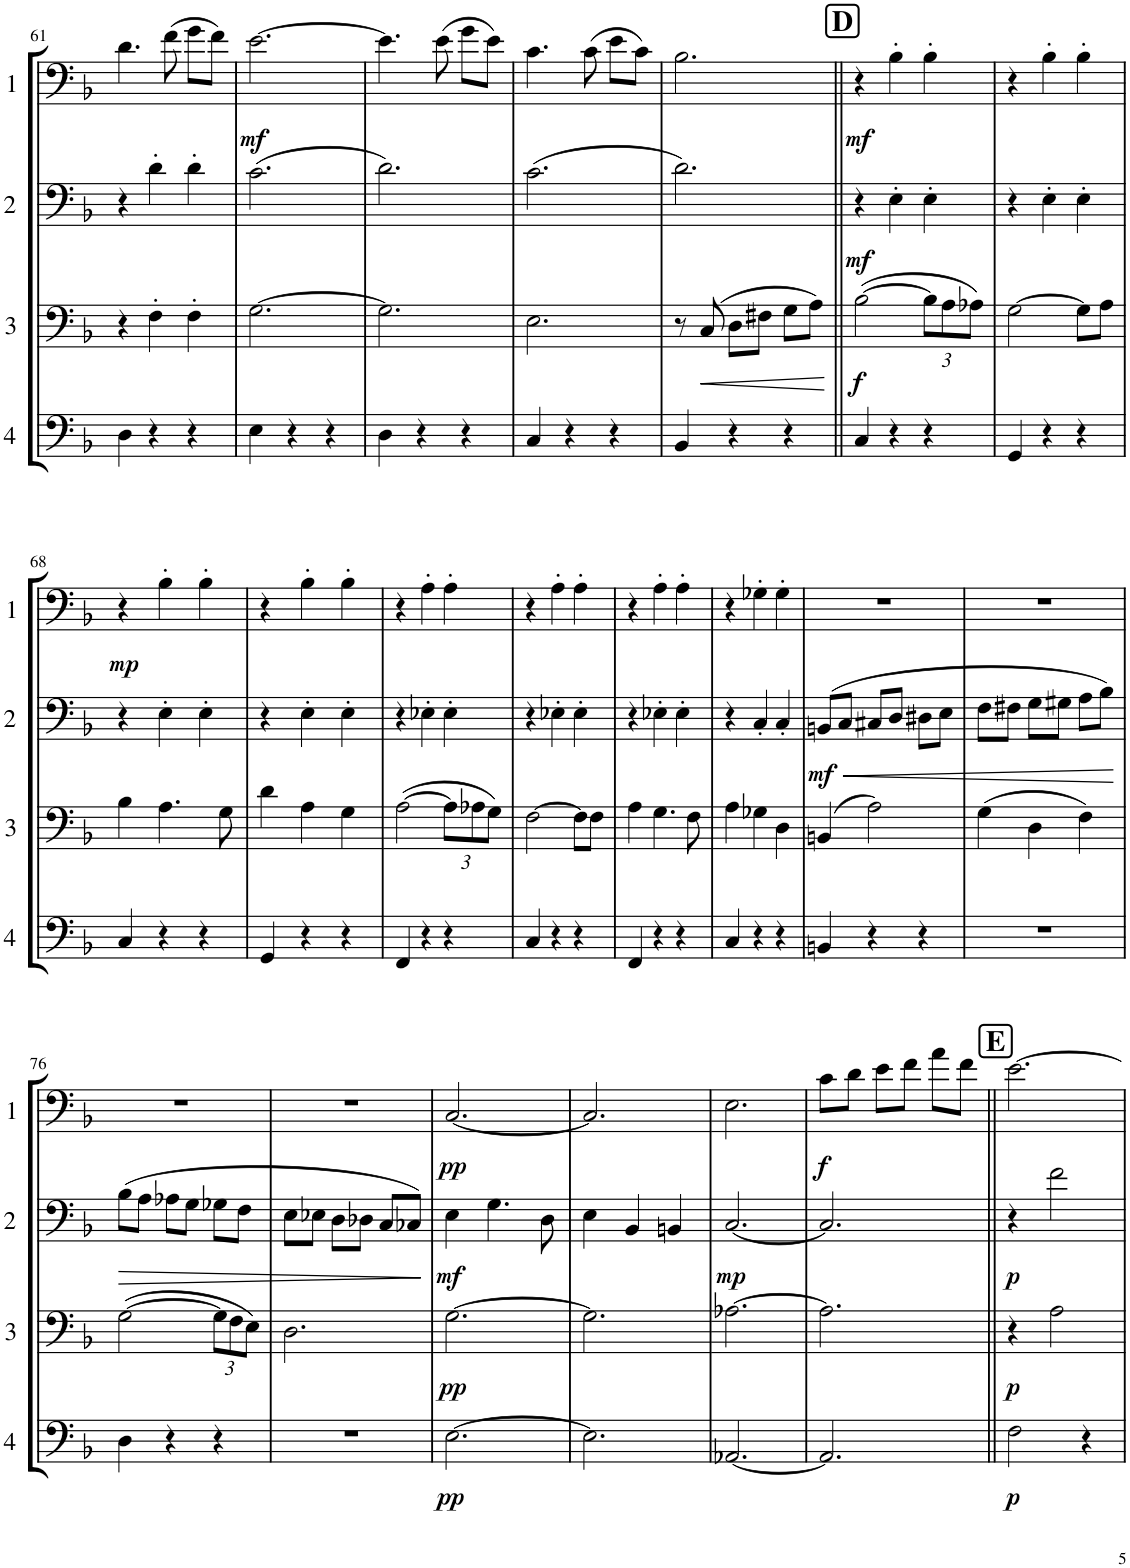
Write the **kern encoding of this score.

**kern	**dynam	**kern	**dynam	**kern	**dynam	**kern	**dynam
*part4	*part4	*part3	*part3	*part2	*part2	*part1	*part1
*staff4	*staff4	*staff3	*staff3	*staff2	*staff2	*staff1	*staff1
*I"Euphonium 4	*	*I"Euphonium 3	*	*I"Euphonium 2	*	*I"Euphonium 1	*
!!LO:PB:g=z
*clefF4	*	*clefF4	*	*clefF4	*	*clefF4	*
*k[b-]	*	*k[b-]	*	*k[b-]	*	*k[b-]	*
*M3/4	*	*M3/4	*	*M3/4	*	*M3/4	*
=61	=61	=61	=61	=61	=61	=61	=61
4D\	.	4r	.	4r	.	4.d\	.
4r	.	4F'\	.	4d'\	.	.	.
.	.	.	.	.	.	(8f\	.
4r	.	4F'\	.	4d'\	.	8g\L	.
.	.	.	.	.	.	8f\J)	.
=62	=62	=62	=62	=62	=62	=62	=62
!	!	!	!	!	!	!	!LO:DY:b
4E\	.	[2.G\	.	(2.c\	.	[2.e\	mf
4r	.	.	.	.	.	.	.
4r	.	.	.	.	.	.	.
=63	=63	=63	=63	=63	=63	=63	=63
4D\	.	2.G\]	.	2.d\)	.	4.e\]	.
4r	.	.	.	.	.	.	.
.	.	.	.	.	.	(8e\	.
4r	.	.	.	.	.	8g\L	.
.	.	.	.	.	.	8e\J)	.
=64	=64	=64	=64	=64	=64	=64	=64
4C/	.	2.E\	.	(2.c\	.	4.c\	.
4r	.	.	.	.	.	.	.
.	.	.	.	.	.	(8c\	.
4r	.	.	.	.	.	8e\L	.
.	.	.	.	.	.	8c\J)	.
=65	=65	=65	=65	=65	=65	=65	=65
4BB-/	.	8r	.	2.d\)	.	2.B-\	.
!	!	!	!LO:HP:b	!	!	!	!
.	.	(8C/	<	.	.	.	.
4r	.	8D\L	.	.	.	.	.
.	.	8F#X\J	.	.	.	.	.
4r	.	8G\L	.	.	.	.	.
.	.	8A\J)	.	.	.	.	.
.	.	.	[	.	.	.	.
!!LO:REH:place=s1:a:B:cj:fs=14:t=D
=66||	=66||	=66||	=66||	=66||	=66||	=66||	=66||
!	!	!	!LO:DY:b	!	!LO:DY:b	!	!LO:DY:b
4C/	.	([2B-\	f	4r	mf	4r	mf
4r	.	.	.	4E'\	.	4B-'\	.
*	*	*Xbrackettup	*	*	*	*	*
4r	.	12B-\L]	.	4E'\	.	4B-'\	.
.	.	12A\	.	.	.	.	.
.	.	12A-X\J)	.	.	.	.	.
=67	=67	=67	=67	=67	=67	=67	=67
4GG/	.	[2G\	.	4r	.	4r	.
4r	.	.	.	4E'\	.	4B-'\	.
4r	.	8G\L]	.	4E'\	.	4B-'\	.
.	.	8A\J	.	.	.	.	.
!!LO:LB:g=z
=68	=68	=68	=68	=68	=68	=68	=68
!	!	!	!	!	!	!	!LO:DY:b
4C/	.	4B-\	.	4r	.	4r	mp
4r	.	4.A\	.	4E'\	.	4B-'\	.
4r	.	.	.	4E'\	.	4B-'\	.
.	.	8G\	.	.	.	.	.
=69	=69	=69	=69	=69	=69	=69	=69
4GG/	.	4d\	.	4r	.	4r	.
4r	.	4A\	.	4E'\	.	4B-'\	.
4r	.	4G\	.	4E'\	.	4B-'\	.
=70	=70	=70	=70	=70	=70	=70	=70
4FF/	.	([2A\	.	4r	.	4r	.
4r	.	.	.	4E-X'\	.	4A'\	.
4r	.	12A\L]	.	4E-'\	.	4A'\	.
.	.	12A-X\	.	.	.	.	.
.	.	12G\J)	.	.	.	.	.
=71	=71	=71	=71	=71	=71	=71	=71
4C/	.	[2F\	.	4r	.	4r	.
4r	.	.	.	4E-X'\	.	4A'\	.
4r	.	8F\L]	.	4E-'\	.	4A'\	.
.	.	8F\J	.	.	.	.	.
=72	=72	=72	=72	=72	=72	=72	=72
4FF/	.	4A\	.	4r	.	4r	.
4r	.	4.G\	.	4E-X'\	.	4A'\	.
4r	.	.	.	4E-'\	.	4A'\	.
.	.	8F\	.	.	.	.	.
=73	=73	=73	=73	=73	=73	=73	=73
4C/	.	4A\	.	4r	.	4r	.
4r	.	4G-X\	.	4C'/	.	4G-X'\	.
4r	.	4D\	.	4C'/	.	4G-'\	.
=74	=74	=74	=74	=74	=74	=74	=74
!	!	!	!	!	!LO:HP:b	!	!
!	!	!	!	!	!LO:DY:n=1:b	!	!
4BBn/	.	(4BBn/	.	(8BBn/L	< mf	2.r	.
.	.	.	.	8C/J	.	.	.
4r	.	2A\)	.	8C#X/L	.	.	.
.	.	.	.	8D/J	.	.	.
4r	.	.	.	8D#X\L	.	.	.
.	.	.	.	8E\J	.	.	.
=75	=75	=75	=75	=75	=75	=75	=75
2.r	.	(4G\	.	8F\L	.	2.r	.
.	.	.	.	8F#X\J	.	.	.
.	.	4D\	.	8G\L	.	.	.
.	.	.	.	8G#X\J	.	.	.
.	.	4F\)	.	8A\L	.	.	.
.	.	.	.	8B-\J)	.	.	.
.	.	.	.	.	[	.	.
!!LO:LB:g=z
=76	=76	=76	=76	=76	=76	=76	=76
!	!	!	!	!	!LO:HP:b	!	!
4D\	.	([2G\	.	(8B-\L	>	2.r	.
.	.	.	.	8A\J	.	.	.
4r	.	.	.	8A-X\L	.	.	.
.	.	.	.	8G\J	.	.	.
4r	.	12G\L]	.	8G-X\L	.	.	.
.	.	12F\	.	.	.	.	.
.	.	.	.	8F\J	.	.	.
.	.	12E\J)	.	.	.	.	.
=77	=77	=77	=77	=77	=77	=77	=77
2.r	.	2.D\	.	8E\L	.	2.r	.
.	.	.	.	8E-X\J	.	.	.
.	.	.	.	8D\L	.	.	.
.	.	.	.	8D-X\J	.	.	.
.	.	.	.	8C/L	.	.	.
.	.	.	.	8C-X/J)	.	.	.
.	.	.	.	.	]	.	.
=78	=78	=78	=78	=78	=78	=78	=78
!	!LO:DY:b	!	!LO:DY:b	!	!LO:DY:b	!	!LO:DY:b
[2.E\	pp	[2.G\	pp	4E\	mf	[2.C/	pp
.	.	.	.	4.G\	.	.	.
.	.	.	.	8D\	.	.	.
=79	=79	=79	=79	=79	=79	=79	=79
2.E\]	.	2.G\]	.	4E\	.	2.C/]	.
.	.	.	.	4BB-/	.	.	.
.	.	.	.	4BBn/	.	.	.
=80	=80	=80	=80	=80	=80	=80	=80
!	!	!	!	!	!LO:DY:b	!	!
[2.AA-X/	.	[2.A-X\	.	[2.C/	mp	2.E\	.
=81	=81	=81	=81	=81	=81	=81	=81
!	!	!	!	!	!	!	!LO:DY:b
2.AA-/]	.	2.A-\]	.	2.C/]	.	8c\L	f
.	.	.	.	.	.	8d\J	.
.	.	.	.	.	.	8e\L	.
.	.	.	.	.	.	8f\J	.
.	.	.	.	.	.	8a\L	.
.	.	.	.	.	.	8f\J	.
!!LO:REH:place=s1:a:B:cj:fs=14:t=E
=82||	=82||	=82||	=82||	=82||	=82||	=82||	=82||
!	!LO:DY:b	!	!LO:DY:b	!	!LO:DY:b	!	!
2F\	p	4r	p	4r	p	[2.e\	.
.	.	2A\	.	2f\	.	.	.
4r	.	.	.	.	.	.	.
=	=	=	=	=	=	=	=
*-	*-	*-	*-	*-	*-	*-	*-
